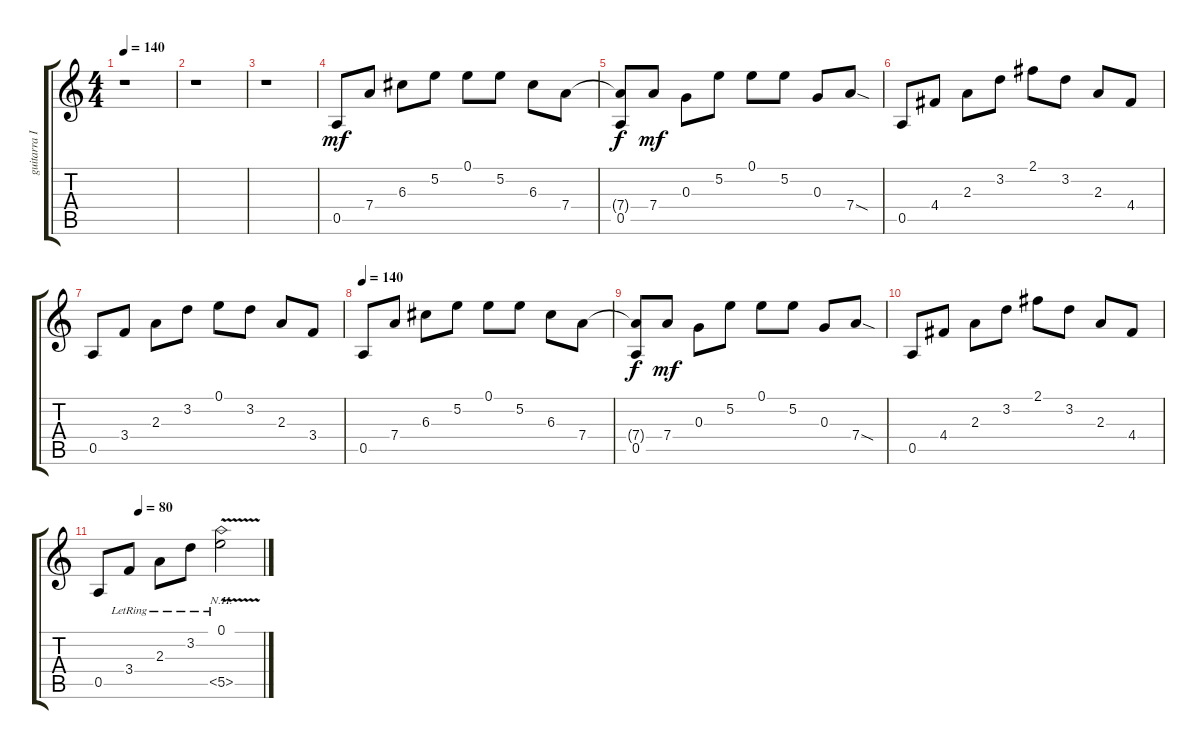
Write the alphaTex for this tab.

\track ("guitarra II [acústica]" "guitarra I") {instrument acousticguitarsteel}
\staff {score tabs}
\tuning (E4 B3 G3 D3 A2 E2) {hide}
\ts (4 4)
\tempo 140
\clef g2
\ks c
r.1{dy f} |
r.1 |
r.1 |
0.5.8{dy mf} 7.4.8 6.3.8 5.2.8 0.1.8 5.2.8 6.3.8 7.4.8 |
(7.4{t} 0.5).8{dy f} 7.4.8{dy mf} 0.3.8 5.2.8 0.1.8 5.2.8 0.3.8 7.4{sod}.8 |
0.5.8 4.4.8 2.3.8 3.2.8 2.1.8 3.2.8 2.3.8 4.4.8 |
0.5.8 3.4.8 2.3.8 3.2.8 0.1.8 3.2.8 2.3.8 3.4.8 |
\tempo 140
0.5.8 7.4.8 6.3.8 5.2.8 0.1.8 5.2.8 6.3.8 7.4.8 |
(7.4{t} 0.5).8{dy f} 7.4.8{dy mf} 0.3.8 5.2.8 0.1.8 5.2.8 0.3.8 7.4{sod}.8 |
0.5.8 4.4.8 2.3.8 3.2.8 2.1.8 3.2.8 2.3.8 4.4.8 |
\tempo (80 0.25)
0.5.8 3.4{lr}.8 2.3{lr}.8 3.2{lr}.8 (0.1{v lr} 5.5{nh}).2
